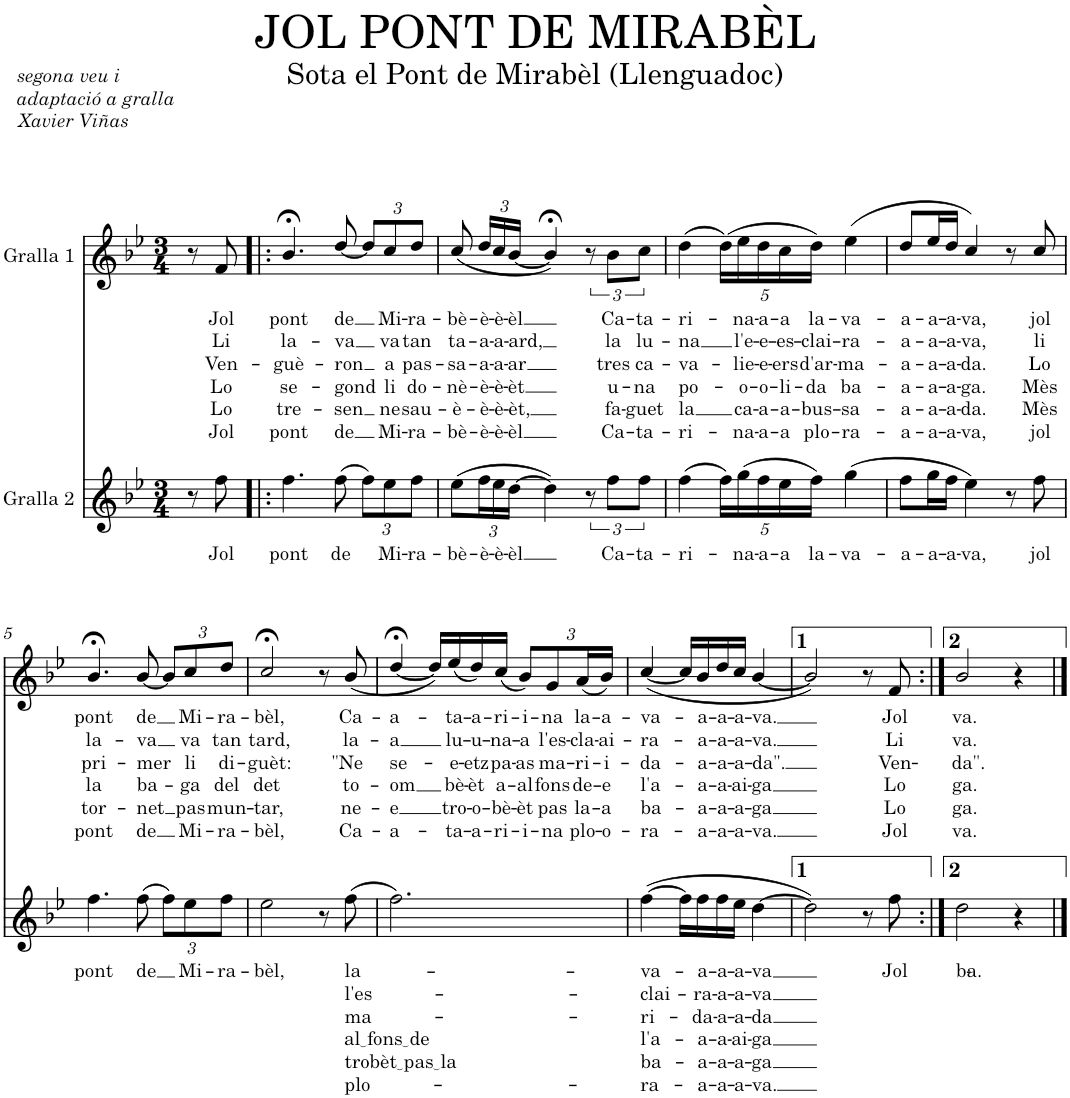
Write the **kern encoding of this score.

**kern	**text	**text	**text	**text	**text	**text	**kern	**text	**text	**text	**text	**text	**text
*part2	*part2	*part2	*part2	*part2	*part2	*part2	*part1	*part1	*part1	*part1	*part1	*part1	*part1
*staff2	*staff2	*staff2	*staff2	*staff2	*staff2	*staff2	*staff1	*staff1	*staff1	*staff1	*staff1	*staff1	*staff1
*I"Gralla 2	*	*	*	*	*	*	*I"Gralla 1	*	*	*	*	*	*
*clefG2	*	*	*	*	*	*	*clefG2	*	*	*	*	*	*
*k[b-e-]	*	*	*	*	*	*	*k[b-e-]	*	*	*	*	*	*
*M3/4	*	*	*	*	*	*	*M3/4	*	*	*	*	*	*
=	=	=	=	=	=	=	=	=	=	=	=	=	=
8r	.	.	.	.	.	.	8r	.	.	.	.	.	.
!	!LO:LY:b	!	!	!	!	!	!	!LO:LY:b	!LO:LY:b	!LO:LY:b	!LO:LY:b	!LO:LY:b	!LO:LY:b
8ff\	Jol	.	.	.	.	.	8f/	Jol	Li	Ven-	Lo	Lo	Jol
=1!|:	=1!|:	=1!|:	=1!|:	=1!|:	=1!|:	=1!|:	=1!|:	=1!|:	=1!|:	=1!|:	=1!|:	=1!|:	=1!|:
!	!LO:LY:b	!	!	!	!	!	!	!LO:LY:b	!LO:LY:b	!LO:LY:b	!LO:LY:b	!LO:LY:b	!LO:LY:b
4.ff\	pont	.	.	.	.	.	4.b-;</	pont	la-	-guè-	se-	tre-	pont
!	!LO:LY:b	!	!	!	!	!	!	!LO:LY:b	!LO:LY:b	!LO:LY:b	!LO:LY:b	!LO:LY:b	!LO:LY:b
(8ff\	de	.	.	.	.	.	[8dd/	de	-va	-ron	-gond	-sen	de
*Xbrackettup	*	*	*	*	*	*	*Xbrackettup	*	*	*	*	*	*
12ff\L)	.	.	.	.	.	.	12dd/L]	.	.	.	.	.	.
!	!LO:LY:b	!	!	!	!	!	!	!LO:LY:b	!LO:LY:b	!LO:LY:b	!LO:LY:b	!LO:LY:b	!LO:LY:b
12ee-\	Mi-	.	.	.	.	.	12cc/	Mi-	va	a	li	ne	Mi-
!	!LO:LY:b	!	!	!	!	!	!	!LO:LY:b	!LO:LY:b	!LO:LY:b	!LO:LY:b	!LO:LY:b	!LO:LY:b
12ff\J	-ra-	.	.	.	.	.	12dd/J	-ra-	tan	pas-	do-	sau-	-ra-
=2	=2	=2	=2	=2	=2	=2	=2	=2	=2	=2	=2	=2	=2
!	!LO:LY:b	!	!	!	!	!	!	!LO:LY:b	!LO:LY:b	!LO:LY:b	!LO:LY:b	!LO:LY:b	!LO:LY:b
(8ee-\L	-bè-	.	.	.	.	.	(8cc/	-bè-	ta-	-sa-	-nè-	-è-	-bè-
!	!LO:LY:b	!	!	!	!	!	!	!LO:LY:b	!LO:LY:b	!LO:LY:b	!LO:LY:b	!LO:LY:b	!LO:LY:b
24ff\L	-è-	.	.	.	.	.	24dd/LL	-è-	-a-	-a-	-è-	-è-	-è-
!	!LO:LY:b	!	!	!	!	!	!	!LO:LY:b	!LO:LY:b	!LO:LY:b	!LO:LY:b	!LO:LY:b	!LO:LY:b
24ee-\	-è-	.	.	.	.	.	24cc/	-è-	-a-	-a-	-è-	-è-	-è-
!	!LO:LY:b	!	!	!	!	!	!	!LO:LY:b	!LO:LY:b	!LO:LY:b	!LO:LY:b	!LO:LY:b	!LO:LY:b
[24dd\JJ	-èl	.	.	.	.	.	[24b-/JJ	-èl	-ard,	-ar	-èt	-èt,	-èl
4dd\])	.	.	.	.	.	.	4b-;</])	.	.	.	.	.	.
*brackettup	*	*	*	*	*	*	*brackettup	*	*	*	*	*	*
12r	.	.	.	.	.	.	12r	.	.	.	.	.	.
!	!LO:LY:b	!	!	!	!	!	!	!LO:LY:b	!LO:LY:b	!LO:LY:b	!LO:LY:b	!LO:LY:b	!LO:LY:b
12ff\L	Ca-	.	.	.	.	.	12b-\L	Ca-	la	tres	u-	fa-	Ca-
!	!LO:LY:b	!	!	!	!	!	!	!LO:LY:b	!LO:LY:b	!LO:LY:b	!LO:LY:b	!LO:LY:b	!LO:LY:b
12ff\J	-ta-	.	.	.	.	.	12cc\J	-ta-	lu-	ca-	-na	-guet	-ta-
=3	=3	=3	=3	=3	=3	=3	=3	=3	=3	=3	=3	=3	=3
!	!LO:LY:b	!	!	!	!	!	!	!LO:LY:b	!LO:LY:b	!LO:LY:b	!LO:LY:b	!LO:LY:b	!LO:LY:b
(4ff\	-ri-	.	.	.	.	.	(4dd\	-ri-	-na	-va-	po-	la	-ri-
*Xbrackettup	*	*	*	*	*	*	*Xbrackettup	*	*	*	*	*	*
20ff\LL)	.	.	.	.	.	.	(20dd\LL)	.	.	.	.	.	.
!	!LO:LY:b	!	!	!	!	!	!	!LO:LY:b	!LO:LY:b	!LO:LY:b	!LO:LY:b	!LO:LY:b	!LO:LY:b
(20gg\	-na-	.	.	.	.	.	20ee-\	-na-	l'e-	-lie-	-o-	ca-	-na-
!	!LO:LY:b	!	!	!	!	!	!	!LO:LY:b	!LO:LY:b	!LO:LY:b	!LO:LY:b	!LO:LY:b	!LO:LY:b
20ff\	-a-	.	.	.	.	.	20dd\	-a-	-e-	-e-	-o-	-a-	-a-
!	!LO:LY:b	!	!	!	!	!	!	!LO:LY:b	!LO:LY:b	!LO:LY:b	!LO:LY:b	!LO:LY:b	!LO:LY:b
20ee-\	-a	.	.	.	.	.	20cc\	-a	-es-	-ers	-li-	-a-	-a
!	!LO:LY:b	!	!	!	!	!	!	!LO:LY:b	!LO:LY:b	!LO:LY:b	!LO:LY:b	!LO:LY:b	!LO:LY:b
20ff\JJ)	la-	.	.	.	.	.	20dd\JJ)	la-	-clai-	d'ar-	-da	-bus-	plo-
!	!LO:LY:b	!	!	!	!	!	!	!LO:LY:b	!LO:LY:b	!LO:LY:b	!LO:LY:b	!LO:LY:b	!LO:LY:b
(4gg\	-va-	.	.	.	.	.	(4ee-\	-va-	-ra-	-ma-	ba-	-sa-	-ra-
=4	=4	=4	=4	=4	=4	=4	=4	=4	=4	=4	=4	=4	=4
!	!LO:LY:b	!	!	!	!	!	!	!LO:LY:b	!LO:LY:b	!LO:LY:b	!LO:LY:b	!LO:LY:b	!LO:LY:b
8ff\L	-a-	.	.	.	.	.	8dd/L	-a-	-a-	-a-	-a-	-a-	-a-
!	!LO:LY:b	!	!	!	!	!	!	!LO:LY:b	!LO:LY:b	!LO:LY:b	!LO:LY:b	!LO:LY:b	!LO:LY:b
16gg\L	-a-	.	.	.	.	.	16ee-/L	-a-	-a-	-a-	-a-	-a-	-a-
!	!LO:LY:b	!	!	!	!	!	!	!LO:LY:b	!LO:LY:b	!LO:LY:b	!LO:LY:b	!LO:LY:b	!LO:LY:b
16ff\JJ	-a-	.	.	.	.	.	16dd/JJ	-a-	-a-	-a-	-a-	-a-	-a-
!	!LO:LY:b	!	!	!	!	!	!	!LO:LY:b	!LO:LY:b	!LO:LY:b	!LO:LY:b	!LO:LY:b	!LO:LY:b
4ee-\)	-va,	.	.	.	.	.	4cc/)	-va,	-va,	-da.	-ga.	-da.	-va,
8r	.	.	.	.	.	.	8r	.	.	.	.	.	.
!	!LO:LY:b	!	!	!	!	!	!	!LO:LY:b	!LO:LY:b	!LO:LY:b	!LO:LY:b	!LO:LY:b	!LO:LY:b
8ff\	jol	.	.	.	.	.	8cc/	jol	li	Lo	Mès	Mès	jol
!!LO:LB:g=z
=5	=5	=5	=5	=5	=5	=5	=5	=5	=5	=5	=5	=5	=5
!	!LO:LY:b	!	!	!	!	!	!	!LO:LY:b	!LO:LY:b	!LO:LY:b	!LO:LY:b	!LO:LY:b	!LO:LY:b
4.ff\	pont	.	.	.	.	.	4.b-;</	pont	la-	pri-	la	tor-	pont
!	!LO:LY:b	!	!	!	!	!	!	!LO:LY:b	!LO:LY:b	!LO:LY:b	!LO:LY:b	!LO:LY:b	!LO:LY:b
(8ff\	de	.	.	.	.	.	[8b-/	de	-va	-mer	ba-	-net	de
12ff\L)	.	.	.	.	.	.	12b-/L]	.	.	.	.	.	.
!	!LO:LY:b	!	!	!	!	!	!	!LO:LY:b	!LO:LY:b	!LO:LY:b	!LO:LY:b	!LO:LY:b	!LO:LY:b
12ee-\	Mi-	.	.	.	.	.	12cc/	Mi-	va	li	-ga	pas	Mi-
!	!LO:LY:b	!	!	!	!	!	!	!LO:LY:b	!LO:LY:b	!LO:LY:b	!LO:LY:b	!LO:LY:b	!LO:LY:b
12ff\J	-ra-	.	.	.	.	.	12dd/J	-ra-	tan	di-	del	mun-	-ra-
=6	=6	=6	=6	=6	=6	=6	=6	=6	=6	=6	=6	=6	=6
!	!LO:LY:b	!	!	!	!	!	!	!LO:LY:b	!LO:LY:b	!LO:LY:b	!LO:LY:b	!LO:LY:b	!LO:LY:b
2ee-\	-bèl,	.	.	.	.	.	2cc;</	-bèl,	tard,	-guèt:	det	-tar,	-bèl,
8r	.	.	.	.	.	.	8r	.	.	.	.	.	.
!	!LO:LY:b	!LO:LY:b	!LO:LY:b	!LO:LY:b	!LO:LY:b	!LO:LY:b	!	!LO:LY:b	!LO:LY:b	!LO:LY:b	!LO:LY:b	!LO:LY:b	!LO:LY:b
(8ff\	la-	l'es-	ma-	al fons de	trobèt pas la	plo-	(8b-/	Ca-	la-	"Ne	to-	ne-	Ca-
=7	=7	=7	=7	=7	=7	=7	=7	=7	=7	=7	=7	=7	=7
!	!	!	!	!	!	!	!	!LO:LY:b	!LO:LY:b	!LO:LY:b	!LO:LY:b	!LO:LY:b	!LO:LY:b
2.ff\)	.	.	.	.	.	.	[4dd;</	-a-	-a	se-	-om	-e	-a-
.	.	.	.	.	.	.	16dd/LL])	.	.	.	.	.	.
!	!	!	!	!	!	!	!	!LO:LY:b	!LO:LY:b	!LO:LY:b	!LO:LY:b	!LO:LY:b	!LO:LY:b
.	.	.	.	.	.	.	(16ee-/	-ta-	lu-	-e-	bè-	tro-	-ta-
!	!	!	!	!	!	!	!	!LO:LY:b	!LO:LY:b	!LO:LY:b	!LO:LY:b	!LO:LY:b	!LO:LY:b
.	.	.	.	.	.	.	16dd/)	-a-	-u-	-etz	-èt	-o-	-a-
!	!	!	!	!	!	!	!	!LO:LY:b	!LO:LY:b	!LO:LY:b	!LO:LY:b	!LO:LY:b	!LO:LY:b
.	.	.	.	.	.	.	(16cc/JJ	-ri-	-na-	pa-	a-	-bè-	-ri-
!	!	!	!	!	!	!	!	!LO:LY:b	!LO:LY:b	!LO:LY:b	!LO:LY:b	!LO:LY:b	!LO:LY:b
.	.	.	.	.	.	.	12b-/L)	-i-	-a	-as	-al	-èt	-i-
!	!	!	!	!	!	!	!	!LO:LY:b	!LO:LY:b	!LO:LY:b	!LO:LY:b	!LO:LY:b	!LO:LY:b
.	.	.	.	.	.	.	12g/	-na	l'es-	ma-	fons	pas	-na
!	!	!	!	!	!	!	!	!LO:LY:b	!LO:LY:b	!LO:LY:b	!LO:LY:b	!LO:LY:b	!LO:LY:b
.	.	.	.	.	.	.	(24a/L	la-	-cla-	-ri-	de-	la-	plo-
!	!	!	!	!	!	!	!	!LO:LY:b	!LO:LY:b	!LO:LY:b	!LO:LY:b	!LO:LY:b	!LO:LY:b
.	.	.	.	.	.	.	24b-/JJ)	-a-	-ai-	-i-	-e	-a	-o-
=8	=8	=8	=8	=8	=8	=8	=8	=8	=8	=8	=8	=8	=8
!	!LO:LY:b	!LO:LY:b	!LO:LY:b	!LO:LY:b	!LO:LY:b	!LO:LY:b	!	!LO:LY:b	!LO:LY:b	!LO:LY:b	!LO:LY:b	!LO:LY:b	!LO:LY:b
([4ff\	-va-	-clai-	-ri-	l'a-	ba-	-ra-	([4cc/	-va-	-ra-	-da-	l'a-	ba-	-ra-
16ff\LL]	.	.	.	.	.	.	16cc/LL]	.	.	.	.	.	.
!	!LO:LY:b	!LO:LY:b	!LO:LY:b	!LO:LY:b	!LO:LY:b	!LO:LY:b	!	!LO:LY:b	!LO:LY:b	!LO:LY:b	!LO:LY:b	!LO:LY:b	!LO:LY:b
16ff\	-a-	-ra-	-da-	-a-	-a-	-a-	16b-/	-a-	-a-	-a-	-a-	-a-	-a-
!	!LO:LY:b	!LO:LY:b	!LO:LY:b	!LO:LY:b	!LO:LY:b	!LO:LY:b	!	!LO:LY:b	!LO:LY:b	!LO:LY:b	!LO:LY:b	!LO:LY:b	!LO:LY:b
16ff\	-a-	-a-	-a-	-a-	-a-	-a-	16dd/	-a-	-a-	-a-	-a-	-a-	-a-
!	!LO:LY:b	!LO:LY:b	!LO:LY:b	!LO:LY:b	!LO:LY:b	!LO:LY:b	!	!LO:LY:b	!LO:LY:b	!LO:LY:b	!LO:LY:b	!LO:LY:b	!LO:LY:b
16ee-\JJ	-a-	-a-	-a-	-ai-	-a-	-a-	16cc/JJ	-a-	-a-	-a-	-ai-	-a-	-a-
!	!LO:LY:b	!LO:LY:b	!LO:LY:b	!LO:LY:b	!LO:LY:b	!LO:LY:b	!	!LO:LY:b	!LO:LY:b	!LO:LY:b	!LO:LY:b	!LO:LY:b	!LO:LY:b
[4dd\	-va	-va	-da	-ga	-ga	-va.	[4b-/	-va.	-va.	-da".	-ga	-ga	-va.
=9	=9	=9	=9	=9	=9	=9	=9	=9	=9	=9	=9	=9	=9
2dd\])	.	.	.	.	.	.	2b-/])	.	.	.	.	.	.
8r	.	.	.	.	.	.	8r	.	.	.	.	.	.
!	!LO:LY:b	!	!	!	!	!	!	!LO:LY:b	!LO:LY:b	!LO:LY:b	!LO:LY:b	!LO:LY:b	!LO:LY:b
8ff\	Jol	.	.	.	.	.	8f/	Jol	Li	Ven-	Lo	Lo	Jol
=10:|!	=10:|!	=10:|!	=10:|!	=10:|!	=10:|!	=10:|!	=10:|!	=10:|!	=10:|!	=10:|!	=10:|!	=10:|!	=10:|!
!	!LO:LY:b	!	!	!	!	!	!	!LO:LY:b	!LO:LY:b	!LO:LY:b	!LO:LY:b	!LO:LY:b	!LO:LY:b
2dd\	ba.-	.	.	.	.	.	2b-/	va.	va.	-da".	ga.	ga.	va.
4r	.	.	.	.	.	.	4r	.	.	.	.	.	.
==	==	==	==	==	==	==	==	==	==	==	==	==	==
*-	*-	*-	*-	*-	*-	*-	*-	*-	*-	*-	*-	*-	*-
